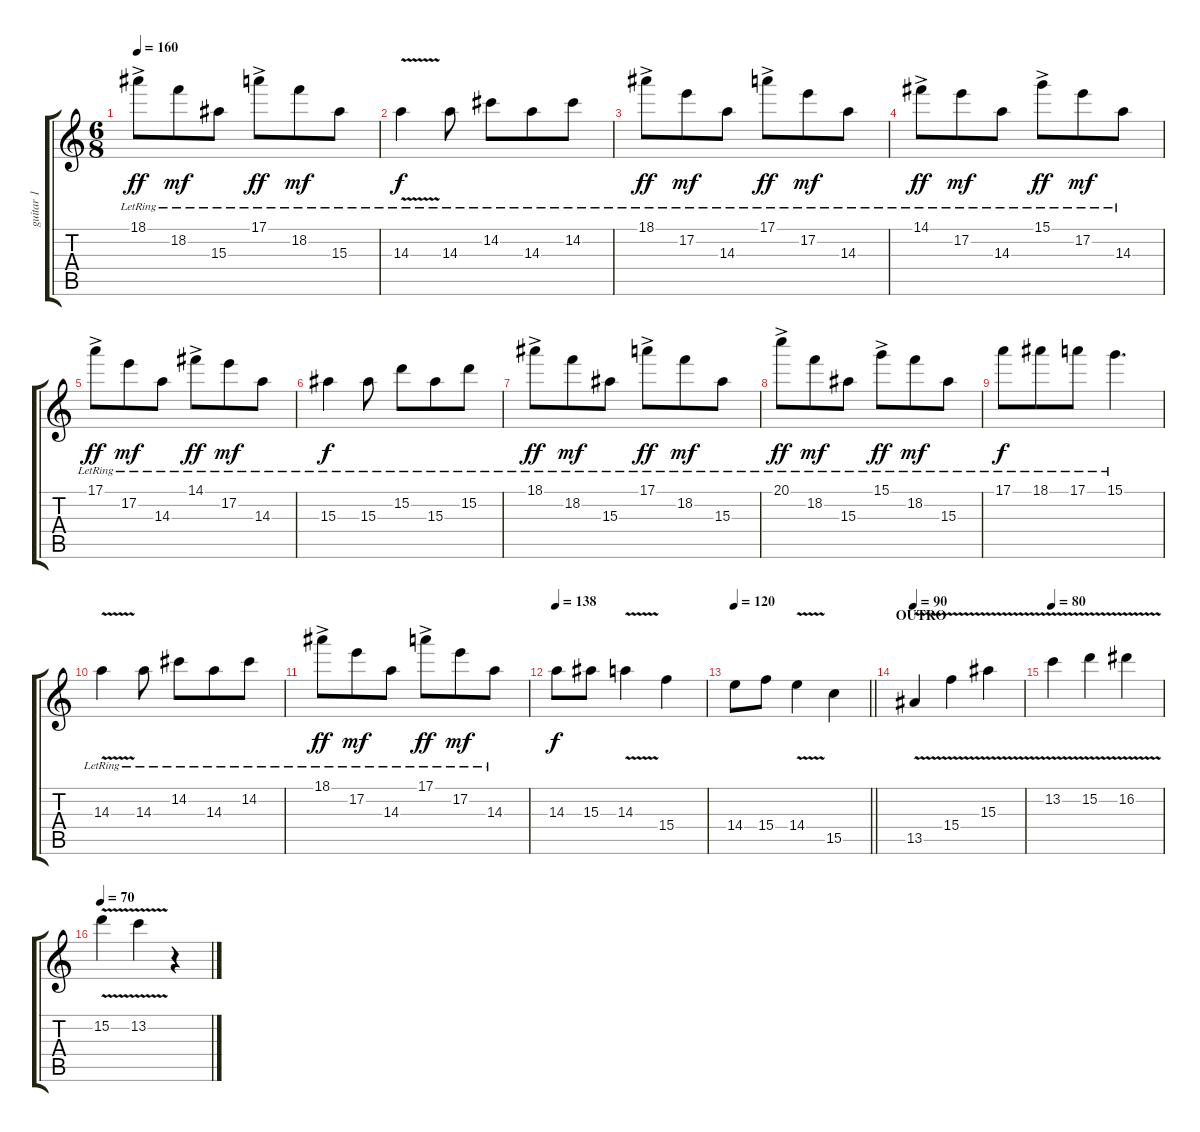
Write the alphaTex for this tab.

\track ("guitar 1" "guitar 1") {instrument acousticguitarsteel}
\staff {score tabs}
\tuning (E4 B3 G3 D3 A2 D2) {hide}
\ts (6 8)
\tempo 160
\clef g2
\ks c
18.1{ac lr}.8{dy ff} 18.2{lr}.8{dy mf} 15.3{lr}.8 17.1{ac lr}.8{dy ff} 18.2{lr}.8{dy mf} 15.3{lr}.8 |
14.3{v lr}.4{dy f} 14.3{lr}.8 14.2{lr}.8 14.3{lr}.8 14.2{lr}.8 |
18.1{ac lr}.8{dy ff} 17.2{lr}.8{dy mf} 14.3{lr}.8 17.1{ac lr}.8{dy ff} 17.2{lr}.8{dy mf} 14.3{lr}.8 |
14.1{ac lr}.8{dy ff} 17.2{lr}.8{dy mf} 14.3{lr}.8 15.1{ac lr}.8{dy ff} 17.2{lr}.8{dy mf} 14.3{lr}.8 |
17.1{ac lr}.8{dy ff} 17.2{lr}.8{dy mf} 14.3{lr}.8 14.1{ac lr}.8{dy ff} 17.2{lr}.8{dy mf} 14.3{lr}.8 |
15.3{lr}.4{dy f} 15.3{lr}.8 15.2{lr}.8 15.3{lr}.8 15.2{lr}.8 |
18.1{ac lr}.8{dy ff} 18.2{lr}.8{dy mf} 15.3{lr}.8 17.1{ac lr}.8{dy ff} 18.2{lr}.8{dy mf} 15.3{lr}.8 |
20.1{ac lr}.8{dy ff} 18.2{lr}.8{dy mf} 15.3{lr}.8 15.1{ac lr}.8{dy ff} 18.2{lr}.8{dy mf} 15.3{lr}.8 |
17.1{lr}.8{dy f} 18.1{lr}.8 17.1{lr}.8 15.1{lr}.4{d} |
14.3{v lr}.4 14.3{lr}.8 14.2{lr}.8 14.3{lr}.8 14.2{lr}.8 |
18.1{ac lr}.8{dy ff} 17.2{lr}.8{dy mf} 14.3{lr}.8 17.1{ac lr}.8{dy ff} 17.2{lr}.8{dy mf} 14.3{lr}.8 |
\tempo 138
14.3.8{dy f} 15.3.8 14.3{v}.4 15.4.4 |
\tempo 120
\barLineRight lightlight
14.4.8 15.4.8 14.4{v}.4 15.5.4 |
\section ("" "OUTRO")
\tempo 90
13.5{v}.4 15.4{v}.4 15.3{v}.4 |
\tempo 80
13.2{v}.4 15.2{v}.4 16.2{v}.4 |
\tempo 70
15.2{v}.4 13.2{v}.4 r.4
